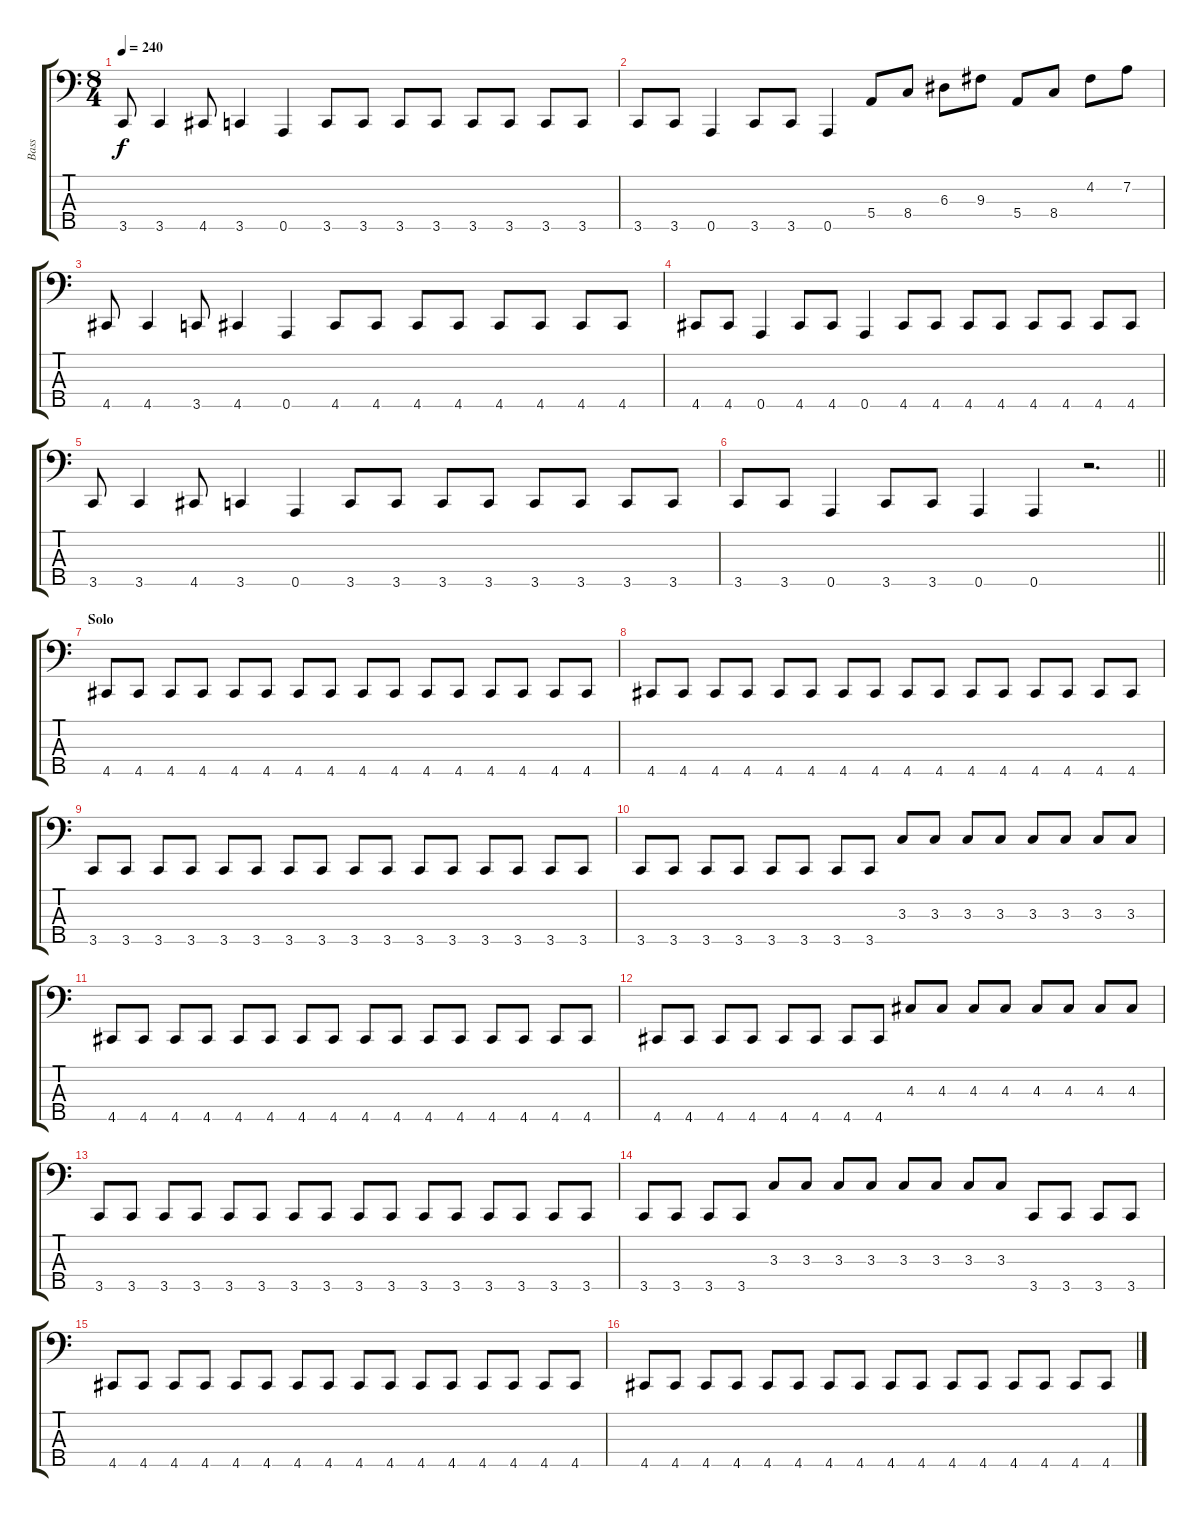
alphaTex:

\track ("Bass" "Bass") {instrument electricbasspick}
\staff {score tabs}
\tuning (G2 D2 A1 E1 A0) {hide}
\ts (8 4)
\tempo 240
\clef f4
\ks c
3.5.8{dy f} 3.5.4 4.5.8 3.5.4 0.5.4 3.5.8 3.5.8 3.5.8 3.5.8 3.5.8 3.5.8 3.5.8 3.5.8 |
3.5.8 3.5.8 0.5.4 3.5.8 3.5.8 0.5.4 5.4.8 8.4.8 6.3.8 9.3.8 5.4.8 8.4.8 4.2.8 7.2.8 |
4.5.8 4.5.4 3.5.8 4.5.4 0.5.4 4.5.8 4.5.8 4.5.8 4.5.8 4.5.8 4.5.8 4.5.8 4.5.8 |
4.5.8 4.5.8 0.5.4 4.5.8 4.5.8 0.5.4 4.5.8 4.5.8 4.5.8 4.5.8 4.5.8 4.5.8 4.5.8 4.5.8 |
3.5.8 3.5.4 4.5.8 3.5.4 0.5.4 3.5.8 3.5.8 3.5.8 3.5.8 3.5.8 3.5.8 3.5.8 3.5.8 |
\barLineRight lightlight
3.5.8 3.5.8 0.5.4 3.5.8 3.5.8 0.5.4 0.5.4 r.2{d} |
\section ("" "Solo")
4.5.8 4.5.8 4.5.8 4.5.8 4.5.8 4.5.8 4.5.8 4.5.8 4.5.8 4.5.8 4.5.8 4.5.8 4.5.8 4.5.8 4.5.8 4.5.8 |
4.5.8 4.5.8 4.5.8 4.5.8 4.5.8 4.5.8 4.5.8 4.5.8 4.5.8 4.5.8 4.5.8 4.5.8 4.5.8 4.5.8 4.5.8 4.5.8 |
3.5.8 3.5.8 3.5.8 3.5.8 3.5.8 3.5.8 3.5.8 3.5.8 3.5.8 3.5.8 3.5.8 3.5.8 3.5.8 3.5.8 3.5.8 3.5.8 |
3.5.8 3.5.8 3.5.8 3.5.8 3.5.8 3.5.8 3.5.8 3.5.8 3.3.8 3.3.8 3.3.8 3.3.8 3.3.8 3.3.8 3.3.8 3.3.8 |
4.5.8 4.5.8 4.5.8 4.5.8 4.5.8 4.5.8 4.5.8 4.5.8 4.5.8 4.5.8 4.5.8 4.5.8 4.5.8 4.5.8 4.5.8 4.5.8 |
4.5.8 4.5.8 4.5.8 4.5.8 4.5.8 4.5.8 4.5.8 4.5.8 4.3.8 4.3.8 4.3.8 4.3.8 4.3.8 4.3.8 4.3.8 4.3.8 |
3.5.8 3.5.8 3.5.8 3.5.8 3.5.8 3.5.8 3.5.8 3.5.8 3.5.8 3.5.8 3.5.8 3.5.8 3.5.8 3.5.8 3.5.8 3.5.8 |
3.5.8 3.5.8 3.5.8 3.5.8 3.3.8 3.3.8 3.3.8 3.3.8 3.3.8 3.3.8 3.3.8 3.3.8 3.5.8 3.5.8 3.5.8 3.5.8 |
4.5.8 4.5.8 4.5.8 4.5.8 4.5.8 4.5.8 4.5.8 4.5.8 4.5.8 4.5.8 4.5.8 4.5.8 4.5.8 4.5.8 4.5.8 4.5.8 |
4.5.8 4.5.8 4.5.8 4.5.8 4.5.8 4.5.8 4.5.8 4.5.8 4.5.8 4.5.8 4.5.8 4.5.8 4.5.8 4.5.8 4.5.8 4.5.8
